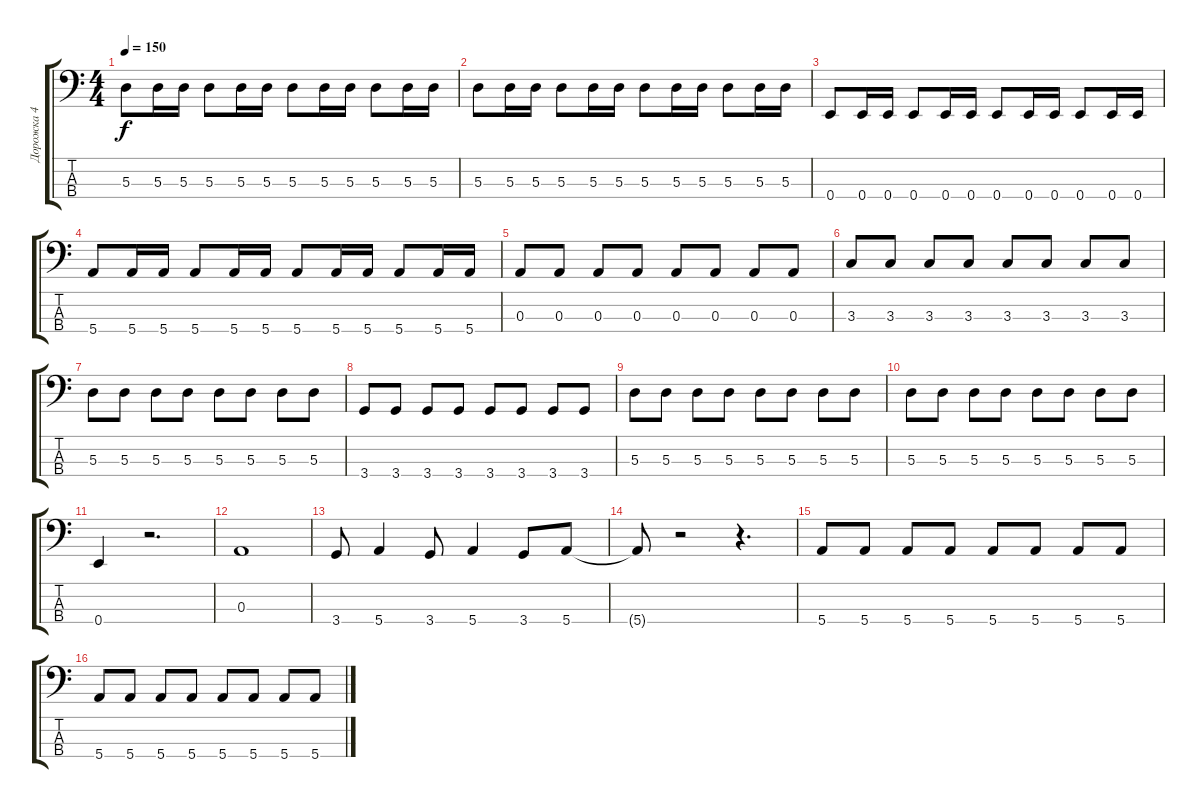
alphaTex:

\track ("Дорожка 4" "Дорожка 4") {instrument slapbass2}
\staff {score tabs}
\tuning (G2 D2 A1 E1) {hide}
\ts (4 4)
\tempo 150
\clef f4
\ks c
5.3.8{dy f} 5.3.16 5.3.16 5.3.8 5.3.16 5.3.16 5.3.8 5.3.16 5.3.16 5.3.8 5.3.16 5.3.16 |
5.3.8 5.3.16 5.3.16 5.3.8 5.3.16 5.3.16 5.3.8 5.3.16 5.3.16 5.3.8 5.3.16 5.3.16 |
0.4.8 0.4.16 0.4.16 0.4.8 0.4.16 0.4.16 0.4.8 0.4.16 0.4.16 0.4.8 0.4.16 0.4.16 |
5.4.8 5.4.16 5.4.16 5.4.8 5.4.16 5.4.16 5.4.8 5.4.16 5.4.16 5.4.8 5.4.16 5.4.16 |
0.3.8 0.3.8 0.3.8 0.3.8 0.3.8 0.3.8 0.3.8 0.3.8 |
3.3.8 3.3.8 3.3.8 3.3.8 3.3.8 3.3.8 3.3.8 3.3.8 |
5.3.8 5.3.8 5.3.8 5.3.8 5.3.8 5.3.8 5.3.8 5.3.8 |
3.4.8 3.4.8 3.4.8 3.4.8 3.4.8 3.4.8 3.4.8 3.4.8 |
5.3.8 5.3.8 5.3.8 5.3.8 5.3.8 5.3.8 5.3.8 5.3.8 |
5.3.8 5.3.8 5.3.8 5.3.8 5.3.8 5.3.8 5.3.8 5.3.8 |
0.4.4 r.2{d} |
0.3.1 |
3.4.8 5.4.4 3.4.8 5.4.4 3.4.8 5.4.8 |
5.4{t}.8 r.2 r.4{d} |
5.4.8 5.4.8 5.4.8 5.4.8 5.4.8 5.4.8 5.4.8 5.4.8 |
5.4.8 5.4.8 5.4.8 5.4.8 5.4.8 5.4.8 5.4.8 5.4.8
